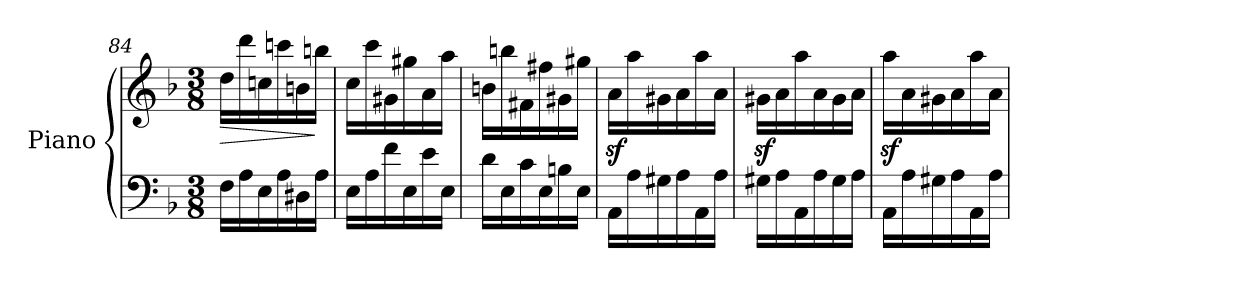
**kern	**kern	**dynam
*part1	*part1	*part1
*staff2	*staff1	*staff1/2
*I"Piano	*	*
*I'Pno	*	*
*clefF4	*clefG2	*
*k[b-]	*k[b-]	*
*F:	*F:	*
*M3/8	*M3/8	*
=84	=84	=84
!	!	!LO:HP:b
16F\LL	16dd\LL	>
16A\	16ddd\	.
16E\	16ccn\	.
16A\	16cccn\	.
16D#X\	16bn\	.
16A\JJ	16bbn\JJ	]
!!LO:LB:g=z
=85	=85	=85
16E\LL	16cc\LL	.
16A\	16ccc\	.
16f\	16g#X\	.
16E\	16gg#X\	.
16e\	16a\	.
16E\JJ	16aa\JJ	.
=86	=86	=86
16d\LL	16bn\LL	.
16E\	16bbn\	.
16c\	16f#X\	.
16E\	16ff#X\	.
16Bn\	16g#X\	.
16E\JJ	16gg#X\JJ	.
=87	=87	=87
16AA\LL	16az<\LL	.
16A\	16aa\	.
16G#X\	16g#X\	.
16A\	16a\	.
16AA\	16aa\	.
16A\JJ	16a\JJ	.
=88	=88	=88
16G#X\LL	16g#Xz<\LL	.
16A\	16a\	.
16AA\	16aa\	.
16A\	16a\	.
16G#\	16g#\	.
16A\JJ	16a\JJ	.
=89	=89	=89
16AA\LL	16aaz<\LL	.
16A\	16a\	.
16G#X\	16g#X\	.
16A\	16a\	.
16AA\	16aa\	.
16A\JJ	16a\JJ	.
=	=	=
*-	*-	*-
